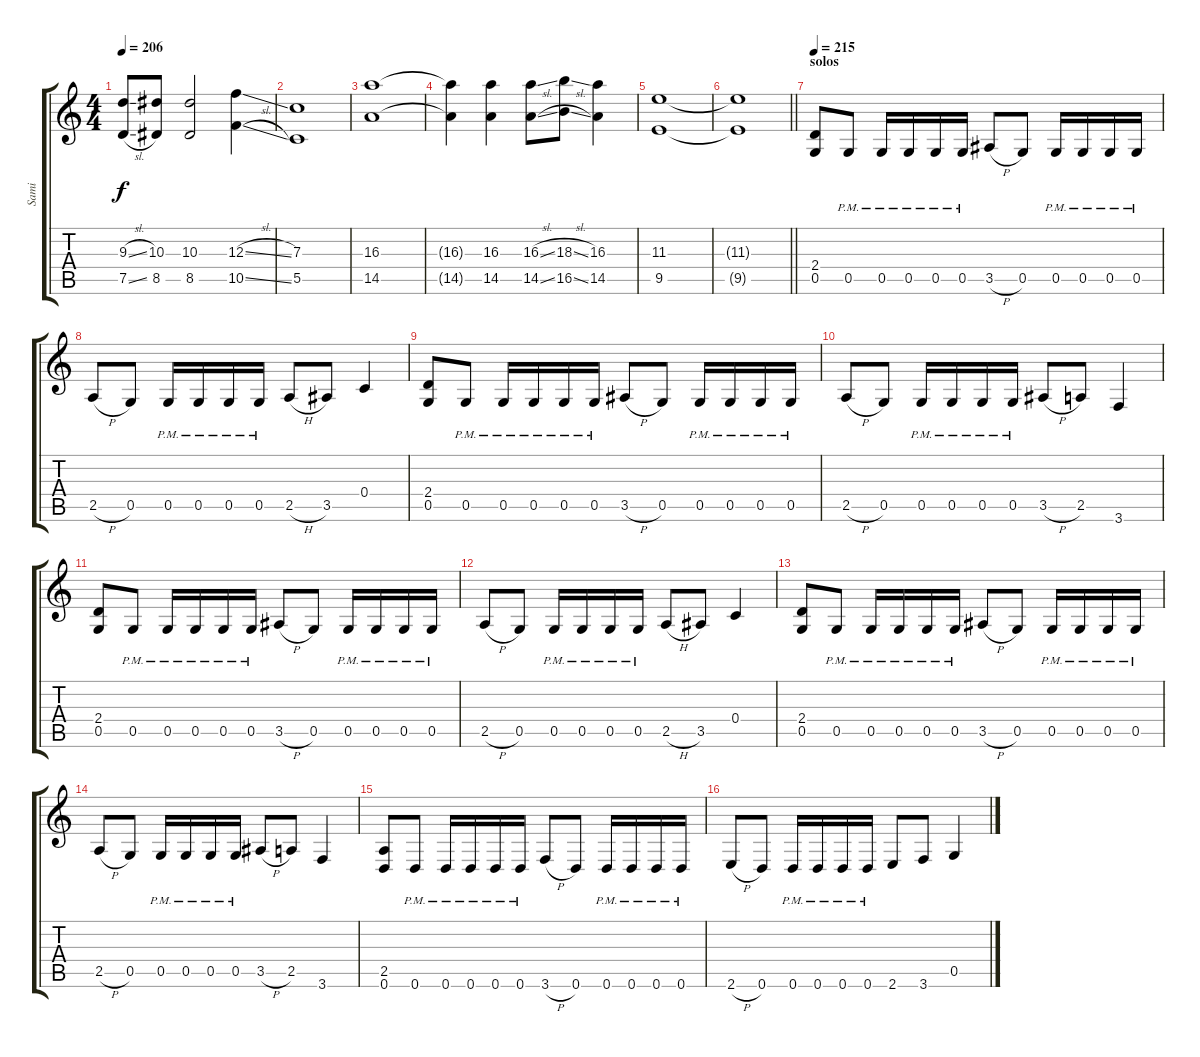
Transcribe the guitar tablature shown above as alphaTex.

\track ("Sami" "Sami") {instrument distortionguitar}
\staff {score tabs}
\tuning (D4 A3 F3 C3 G2 D2) {hide}
\ts (4 4)
\tempo 206
\clef g2
\ks c
(9.3{sl} 7.5{sl}).8{dy f} (10.3 8.5).8 (10.3 8.5).2 (12.3{sl} 10.5{sl}).4 |
(7.3 5.5).1 |
(16.3 14.5).1 |
(16.3{t} 14.5{t}).4 (16.3 14.5).4 (16.3{sl} 14.5{sl}).8 (18.3{sl} 16.5{sl}).8 (16.3 14.5).4 |
(11.3 9.5).1 |
\barLineRight lightlight
(11.3{t} 9.5{t}).1 |
\section ("" "solos")
\tempo 215
(2.4 0.5).8 0.5{pm}.8 0.5{pm}.16 0.5{pm}.16 0.5{pm}.16 0.5{pm}.16 3.5{h}.8 0.5.8 0.5{pm}.16 0.5{pm}.16 0.5{pm}.16 0.5{pm}.16 |
2.5{h}.8 0.5.8 0.5{pm}.16 0.5{pm}.16 0.5{pm}.16 0.5{pm}.16 2.5{h}.8 3.5.8 0.4.4 |
(2.4 0.5).8 0.5{pm}.8 0.5{pm}.16 0.5{pm}.16 0.5{pm}.16 0.5{pm}.16 3.5{h}.8 0.5.8 0.5{pm}.16 0.5{pm}.16 0.5{pm}.16 0.5{pm}.16 |
2.5{h}.8 0.5.8 0.5{pm}.16 0.5{pm}.16 0.5{pm}.16 0.5{pm}.16 3.5{h}.8 2.5.8 3.6.4 |
(2.4 0.5).8 0.5{pm}.8 0.5{pm}.16 0.5{pm}.16 0.5{pm}.16 0.5{pm}.16 3.5{h}.8 0.5.8 0.5{pm}.16 0.5{pm}.16 0.5{pm}.16 0.5{pm}.16 |
2.5{h}.8 0.5.8 0.5{pm}.16 0.5{pm}.16 0.5{pm}.16 0.5{pm}.16 2.5{h}.8 3.5.8 0.4.4 |
(2.4 0.5).8 0.5{pm}.8 0.5{pm}.16 0.5{pm}.16 0.5{pm}.16 0.5{pm}.16 3.5{h}.8 0.5.8 0.5{pm}.16 0.5{pm}.16 0.5{pm}.16 0.5{pm}.16 |
2.5{h}.8 0.5.8 0.5{pm}.16 0.5{pm}.16 0.5{pm}.16 0.5{pm}.16 3.5{h}.8 2.5.8 3.6.4 |
(2.5 0.6).8 0.6{pm}.8 0.6{pm}.16 0.6{pm}.16 0.6{pm}.16 0.6{pm}.16 3.6{h}.8 0.6.8 0.6{pm}.16 0.6{pm}.16 0.6{pm}.16 0.6{pm}.16 |
2.6{h}.8 0.6.8 0.6{pm}.16 0.6{pm}.16 0.6{pm}.16 0.6{pm}.16 2.6.8 3.6.8 0.5.4
